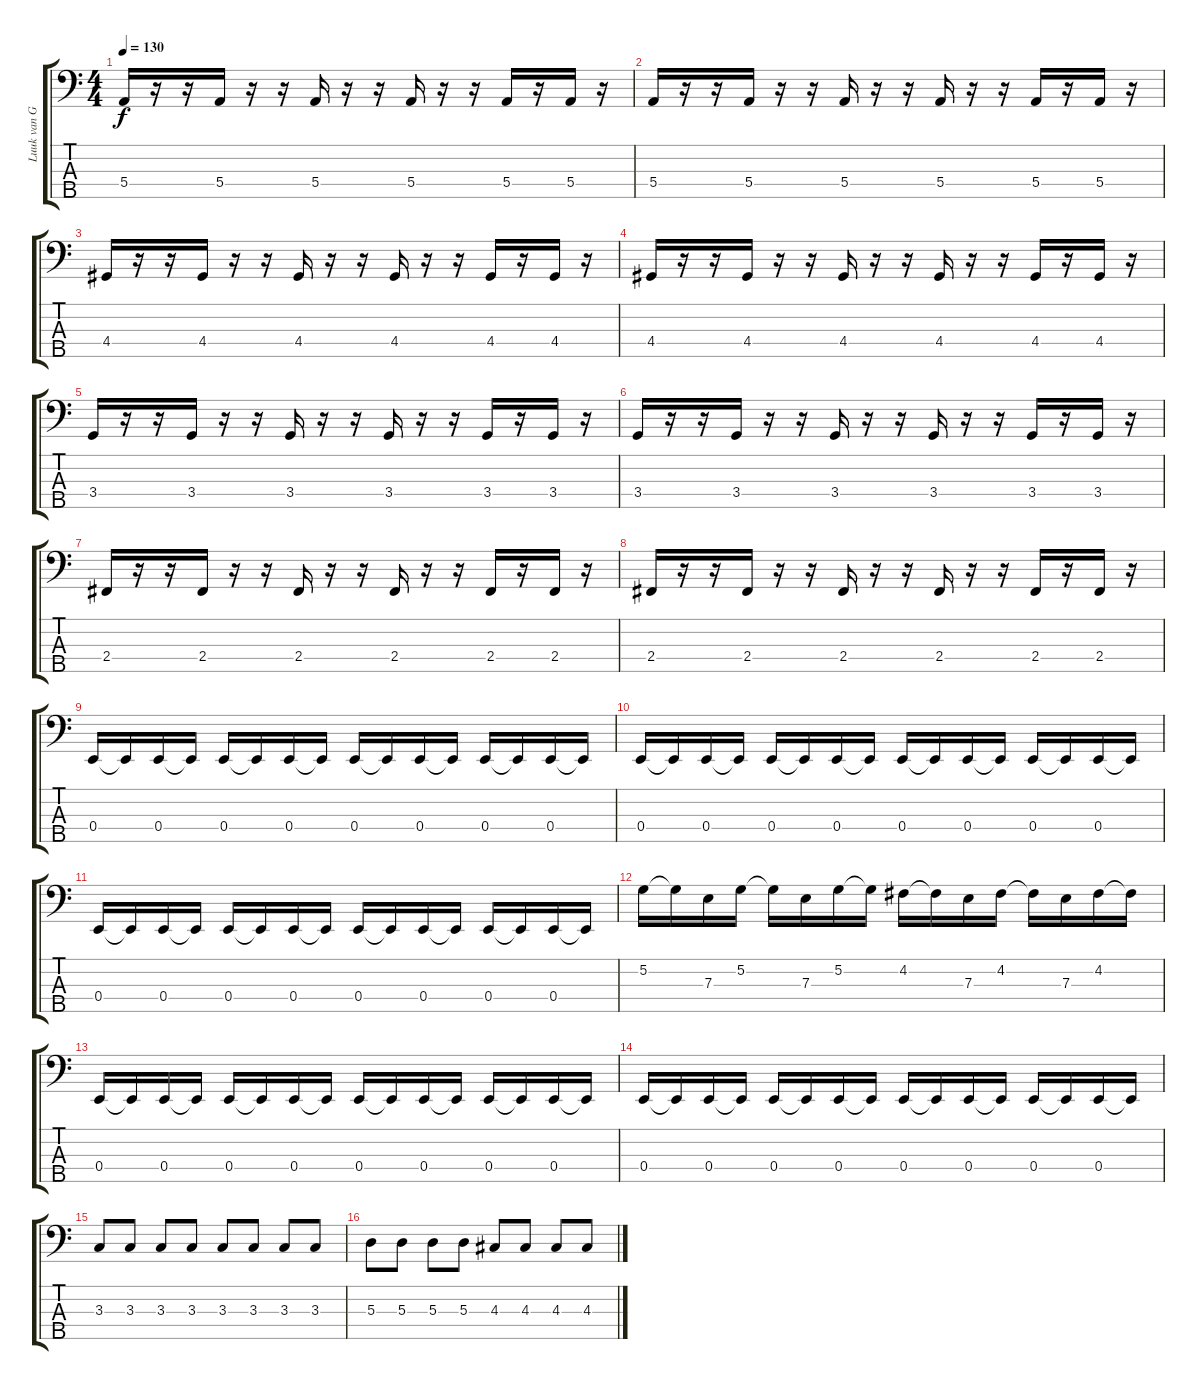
\track ("Luuk van Gerven" "Luuk van G") {instrument electricbassfinger}
\staff {score tabs}
\tuning (G2 D2 A1 E1 B0) {hide}
\ts (4 4)
\tempo 130
\clef f4
\ks c
5.4.16{dy f} r.16 r.16 5.4.16 r.16 r.16 5.4.16 r.16 r.16 5.4.16 r.16 r.16 5.4.16 r.16 5.4.16 r.16 |
5.4.16 r.16 r.16 5.4.16 r.16 r.16 5.4.16 r.16 r.16 5.4.16 r.16 r.16 5.4.16 r.16 5.4.16 r.16 |
4.4.16 r.16 r.16 4.4.16 r.16 r.16 4.4.16 r.16 r.16 4.4.16 r.16 r.16 4.4.16 r.16 4.4.16 r.16 |
4.4.16 r.16 r.16 4.4.16 r.16 r.16 4.4.16 r.16 r.16 4.4.16 r.16 r.16 4.4.16 r.16 4.4.16 r.16 |
3.4.16 r.16 r.16 3.4.16 r.16 r.16 3.4.16 r.16 r.16 3.4.16 r.16 r.16 3.4.16 r.16 3.4.16 r.16 |
3.4.16 r.16 r.16 3.4.16 r.16 r.16 3.4.16 r.16 r.16 3.4.16 r.16 r.16 3.4.16 r.16 3.4.16 r.16 |
2.4.16 r.16 r.16 2.4.16 r.16 r.16 2.4.16 r.16 r.16 2.4.16 r.16 r.16 2.4.16 r.16 2.4.16 r.16 |
2.4.16 r.16 r.16 2.4.16 r.16 r.16 2.4.16 r.16 r.16 2.4.16 r.16 r.16 2.4.16 r.16 2.4.16 r.16 |
0.4.16 0.4{t}.16 0.4.16 0.4{t}.16 0.4.16 0.4{t}.16 0.4.16 0.4{t}.16 0.4.16 0.4{t}.16 0.4.16 0.4{t}.16 0.4.16 0.4{t}.16 0.4.16 0.4{t}.16 |
0.4.16 0.4{t}.16 0.4.16 0.4{t}.16 0.4.16 0.4{t}.16 0.4.16 0.4{t}.16 0.4.16 0.4{t}.16 0.4.16 0.4{t}.16 0.4.16 0.4{t}.16 0.4.16 0.4{t}.16 |
0.4.16 0.4{t}.16 0.4.16 0.4{t}.16 0.4.16 0.4{t}.16 0.4.16 0.4{t}.16 0.4.16 0.4{t}.16 0.4.16 0.4{t}.16 0.4.16 0.4{t}.16 0.4.16 0.4{t}.16 |
5.2.16 5.2{t}.16 7.3.16 5.2.16 5.2{t}.16 7.3.16 5.2.16 5.2{t}.16 4.2.16 4.2{t}.16 7.3.16 4.2.16 4.2{t}.16 7.3.16 4.2.16 4.2{t}.16 |
0.4.16 0.4{t}.16 0.4.16 0.4{t}.16 0.4.16 0.4{t}.16 0.4.16 0.4{t}.16 0.4.16 0.4{t}.16 0.4.16 0.4{t}.16 0.4.16 0.4{t}.16 0.4.16 0.4{t}.16 |
0.4.16 0.4{t}.16 0.4.16 0.4{t}.16 0.4.16 0.4{t}.16 0.4.16 0.4{t}.16 0.4.16 0.4{t}.16 0.4.16 0.4{t}.16 0.4.16 0.4{t}.16 0.4.16 0.4{t}.16 |
3.3.8 3.3.8 3.3.8 3.3.8 3.3.8 3.3.8 3.3.8 3.3.8 |
5.3.8 5.3.8 5.3.8 5.3.8 4.3.8 4.3.8 4.3.8 4.3.8
